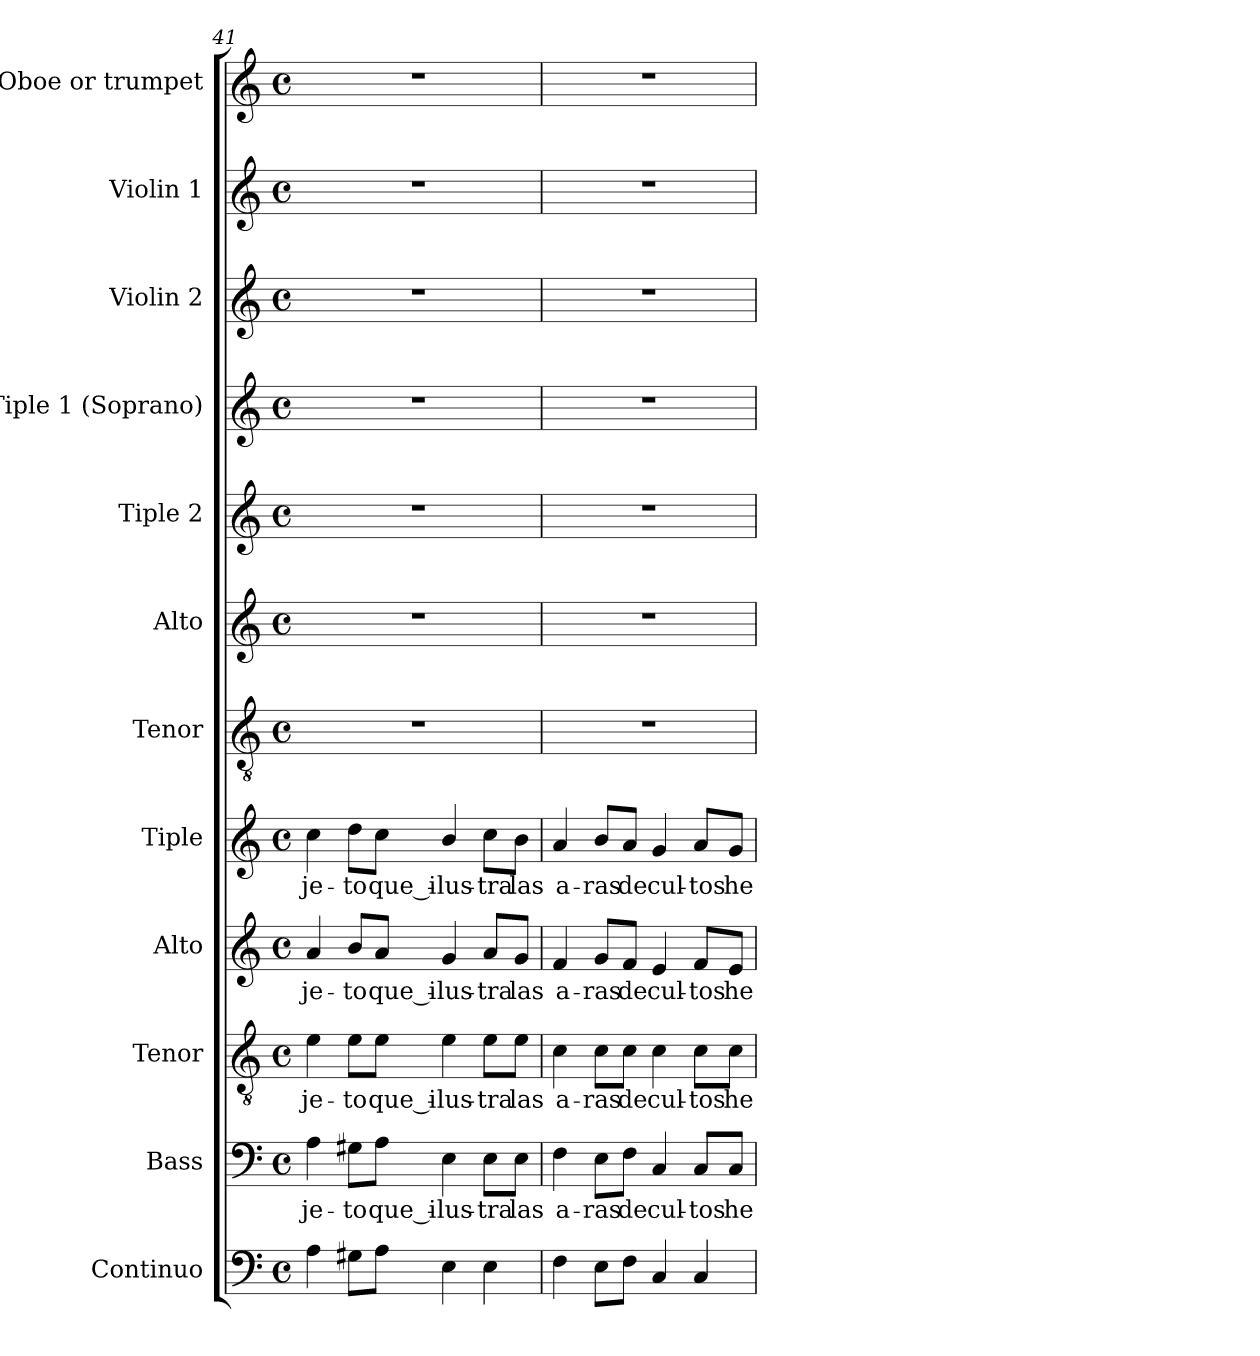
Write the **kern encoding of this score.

**kern	**kern	**text	**kern	**text	**kern	**text	**kern	**text	**kern	**kern	**kern	**kern	**kern	**kern	**kern
*part12	*part11	*part11	*part10	*part10	*part9	*part9	*part8	*part8	*part7	*part6	*part5	*part4	*part3	*part2	*part1
*staff12	*staff11	*staff11	*staff10	*staff10	*staff9	*staff9	*staff8	*staff8	*staff7	*staff6	*staff5	*staff4	*staff3	*staff2	*staff1
*I"Continuo	*I"Bass	*	*I"Tenor	*	*I"Alto	*	*I"Tiple	*	*I"Tenor	*I"Alto	*I"Tiple 2	*I"Tiple 1 (Soprano)	*I"Violin 2	*I"Violin 1	*I"Oboe or trumpet
*	*I'B.	*	*I'T.	*	*I'A.	*	*	*	*I'T.	*I'A.	*	*I'S1.	*I'Vln. 2	*I'Vln. 1	*I'Ob.
*clefF4	*clefF4	*	*clefGv2	*	*clefG2	*	*clefG2	*	*clefGv2	*clefG2	*clefG2	*clefG2	*clefG2	*clefG2	*clefG2
*	*	*	*ITrd7c12	*	*	*	*	*	*ITrd7c12	*	*	*	*	*	*
*k[]	*k[]	*	*k[]	*	*k[]	*	*k[]	*	*k[]	*k[]	*k[]	*k[]	*k[]	*k[]	*k[]
*C:	*C:	*	*C:	*	*C:	*	*C:	*	*C:	*C:	*C:	*C:	*C:	*C:	*C:
*M4/4	*M4/4	*	*M4/4	*	*M4/4	*	*M4/4	*	*M4/4	*M4/4	*M4/4	*M4/4	*M4/4	*M4/4	*M4/4
*met(c)	*met(c)	*	*met(c)	*	*met(c)	*	*met(c)	*	*met(c)	*met(c)	*met(c)	*met(c)	*met(c)	*met(c)	*met(c)
=41	=41	=41	=41	=41	=41	=41	=41	=41	=41	=41	=41	=41	=41	=41	=41
!	!	!LO:LY:b:color=#000000	!	!	!	!	!	!	!	!	!	!	!	!	!
!	!	!	!	!LO:LY:b:color=#000000	!	!	!	!	!	!	!	!	!	!	!
!	!	!	!	!	!	!LO:LY:b:color=#000000	!	!	!	!	!	!	!	!	!
!	!	!	!	!	!	!	!	!LO:LY:b:color=#000000	!	!	!	!	!	!	!
4Ai\	4Ai\	-je-	4Ei\	-je-	4ai/	-je-	4cci\	-je-	1r	1r	1r	1r	1r	1r	1r
!	!	!LO:LY:b:color=#000000	!	!	!	!	!	!	!	!	!	!	!	!	!
!	!	!	!	!LO:LY:b:color=#000000	!	!	!	!	!	!	!	!	!	!	!
!	!	!	!	!	!	!LO:LY:b:color=#000000	!	!	!	!	!	!	!	!	!
!	!	!	!	!	!	!	!	!LO:LY:b:color=#000000	!	!	!	!	!	!	!
8G#Xi\L	8G#Xi\L	-to	8Ei\L	-to	8bi/L	-to	8ddi\L	-to	.	.	.	.	.	.	.
!	!	!LO:LY:b:color=#000000	!	!	!	!	!	!	!	!	!	!	!	!	!
!	!	!	!	!LO:LY:b:color=#000000	!	!	!	!	!	!	!	!	!	!	!
!	!	!	!	!	!	!LO:LY:b:color=#000000	!	!	!	!	!	!	!	!	!
!	!	!	!	!	!	!	!	!LO:LY:b:color=#000000	!	!	!	!	!	!	!
8Ai\J	8Ai\J	que_i-	8Ei\J	que_i-	8ai/J	que_i-	8cci\J	que_i-	.	.	.	.	.	.	.
!	!	!LO:LY:b:color=#000000	!	!	!	!	!	!	!	!	!	!	!	!	!
!	!	!	!	!LO:LY:b:color=#000000	!	!	!	!	!	!	!	!	!	!	!
!	!	!	!	!	!	!LO:LY:b:color=#000000	!	!	!	!	!	!	!	!	!
!	!	!	!	!	!	!	!	!LO:LY:b:color=#000000	!	!	!	!	!	!	!
4Ei\	4Ei\	-lus-	4Ei\	-lus-	4gi/	-lus-	4bi/	-lus-	.	.	.	.	.	.	.
!	!	!LO:LY:b:color=#000000	!	!	!	!	!	!	!	!	!	!	!	!	!
!	!	!	!	!LO:LY:b:color=#000000	!	!	!	!	!	!	!	!	!	!	!
!	!	!	!	!	!	!LO:LY:b:color=#000000	!	!	!	!	!	!	!	!	!
!	!	!	!	!	!	!	!	!LO:LY:b:color=#000000	!	!	!	!	!	!	!
4Ei\	8Ei\L	-tra	8Ei\L	-tra	8ai/L	-tra	8cci\L	-tra	.	.	.	.	.	.	.
!	!	!LO:LY:b:color=#000000	!	!	!	!	!	!	!	!	!	!	!	!	!
!	!	!	!	!LO:LY:b:color=#000000	!	!	!	!	!	!	!	!	!	!	!
!	!	!	!	!	!	!LO:LY:b:color=#000000	!	!	!	!	!	!	!	!	!
!	!	!	!	!	!	!	!	!LO:LY:b:color=#000000	!	!	!	!	!	!	!
.	8Ei\J	las	8Ei\J	las	8gi/J	las	8bi\J	las	.	.	.	.	.	.	.
=42	=42	=42	=42	=42	=42	=42	=42	=42	=42	=42	=42	=42	=42	=42	=42
!	!	!LO:LY:b:color=#000000	!	!	!	!	!	!	!	!	!	!	!	!	!
!	!	!	!	!LO:LY:b:color=#000000	!	!	!	!	!	!	!	!	!	!	!
!	!	!	!	!	!	!LO:LY:b:color=#000000	!	!	!	!	!	!	!	!	!
!	!	!	!	!	!	!	!	!LO:LY:b:color=#000000	!	!	!	!	!	!	!
4Fi\	4Fi\	a-	4Ci\	a-	4fi/	a-	4ai/	a-	1r	1r	1r	1r	1r	1r	1r
!	!	!LO:LY:b:color=#000000	!	!	!	!	!	!	!	!	!	!	!	!	!
!	!	!	!	!LO:LY:b:color=#000000	!	!	!	!	!	!	!	!	!	!	!
!	!	!	!	!	!	!LO:LY:b:color=#000000	!	!	!	!	!	!	!	!	!
!	!	!	!	!	!	!	!	!LO:LY:b:color=#000000	!	!	!	!	!	!	!
8Ei\L	8Ei\L	-ras	8Ci\L	-ras	8gi/L	-ras	8bi/L	-ras	.	.	.	.	.	.	.
!	!	!LO:LY:b:color=#000000	!	!	!	!	!	!	!	!	!	!	!	!	!
!	!	!	!	!LO:LY:b:color=#000000	!	!	!	!	!	!	!	!	!	!	!
!	!	!	!	!	!	!LO:LY:b:color=#000000	!	!	!	!	!	!	!	!	!
!	!	!	!	!	!	!	!	!LO:LY:b:color=#000000	!	!	!	!	!	!	!
8Fi\J	8Fi\J	de	8Ci\J	de	8fi/J	de	8ai/J	de	.	.	.	.	.	.	.
!	!	!LO:LY:b:color=#000000	!	!	!	!	!	!	!	!	!	!	!	!	!
!	!	!	!	!LO:LY:b:color=#000000	!	!	!	!	!	!	!	!	!	!	!
!	!	!	!	!	!	!LO:LY:b:color=#000000	!	!	!	!	!	!	!	!	!
!	!	!	!	!	!	!	!	!LO:LY:b:color=#000000	!	!	!	!	!	!	!
4Ci/	4Ci/	cul-	4Ci\	cul-	4ei/	cul-	4gi/	cul-	.	.	.	.	.	.	.
!	!	!LO:LY:b:color=#000000	!	!	!	!	!	!	!	!	!	!	!	!	!
!	!	!	!	!LO:LY:b:color=#000000	!	!	!	!	!	!	!	!	!	!	!
!	!	!	!	!	!	!LO:LY:b:color=#000000	!	!	!	!	!	!	!	!	!
!	!	!	!	!	!	!	!	!LO:LY:b:color=#000000	!	!	!	!	!	!	!
4Ci/	8Ci/L	-tos	8Ci\L	-tos	8fi/L	-tos	8ai/L	-tos	.	.	.	.	.	.	.
!	!	!LO:LY:b:color=#000000	!	!	!	!	!	!	!	!	!	!	!	!	!
!	!	!	!	!LO:LY:b:color=#000000	!	!	!	!	!	!	!	!	!	!	!
!	!	!	!	!	!	!LO:LY:b:color=#000000	!	!	!	!	!	!	!	!	!
!	!	!	!	!	!	!	!	!LO:LY:b:color=#000000	!	!	!	!	!	!	!
.	8Ci/J	he-	8Ci\J	he-	8ei/J	he-	8gi/J	he-	.	.	.	.	.	.	.
=	=	=	=	=	=	=	=	=	=	=	=	=	=	=	=
*-	*-	*-	*-	*-	*-	*-	*-	*-	*-	*-	*-	*-	*-	*-	*-
